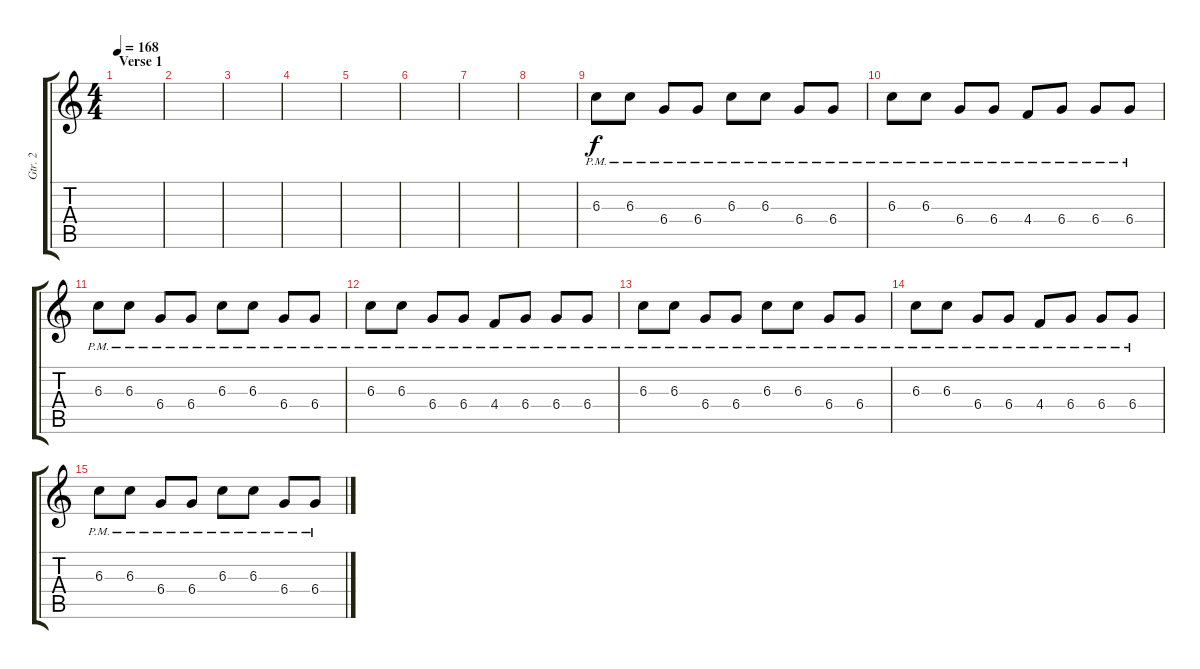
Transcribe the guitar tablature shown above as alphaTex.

\track ("Gtr. 2" "Gtr. 2") {instrument distortionguitar}
\staff {score tabs}
\tuning (Eb4 Bb3 Gb3 Db3 Ab2 Db2) {hide}
\ts (4 4)
\section ("" "Verse 1")
\tempo 168
\clef g2
\ks aminor
|
|
|
|
|
|
|
|
6.3{pm}.8 6.3{pm}.8 6.4{pm}.8 6.4{pm}.8 6.3{pm}.8 6.3{pm}.8 6.4{pm}.8 6.4{pm}.8 |
6.3{pm}.8 6.3{pm}.8 6.4{pm}.8 6.4{pm}.8 4.4{pm}.8 6.4{pm}.8 6.4{pm}.8 6.4{pm}.8 |
6.3{pm}.8 6.3{pm}.8 6.4{pm}.8 6.4{pm}.8 6.3{pm}.8 6.3{pm}.8 6.4{pm}.8 6.4{pm}.8 |
6.3{pm}.8 6.3{pm}.8 6.4{pm}.8 6.4{pm}.8 4.4{pm}.8 6.4{pm}.8 6.4{pm}.8 6.4{pm}.8 |
6.3{pm}.8 6.3{pm}.8 6.4{pm}.8 6.4{pm}.8 6.3{pm}.8 6.3{pm}.8 6.4{pm}.8 6.4{pm}.8 |
6.3{pm}.8 6.3{pm}.8 6.4{pm}.8 6.4{pm}.8 4.4{pm}.8 6.4{pm}.8 6.4{pm}.8 6.4{pm}.8 |
6.3{pm}.8 6.3{pm}.8 6.4{pm}.8 6.4{pm}.8 6.3{pm}.8 6.3{pm}.8 6.4{pm}.8 6.4{pm}.8
